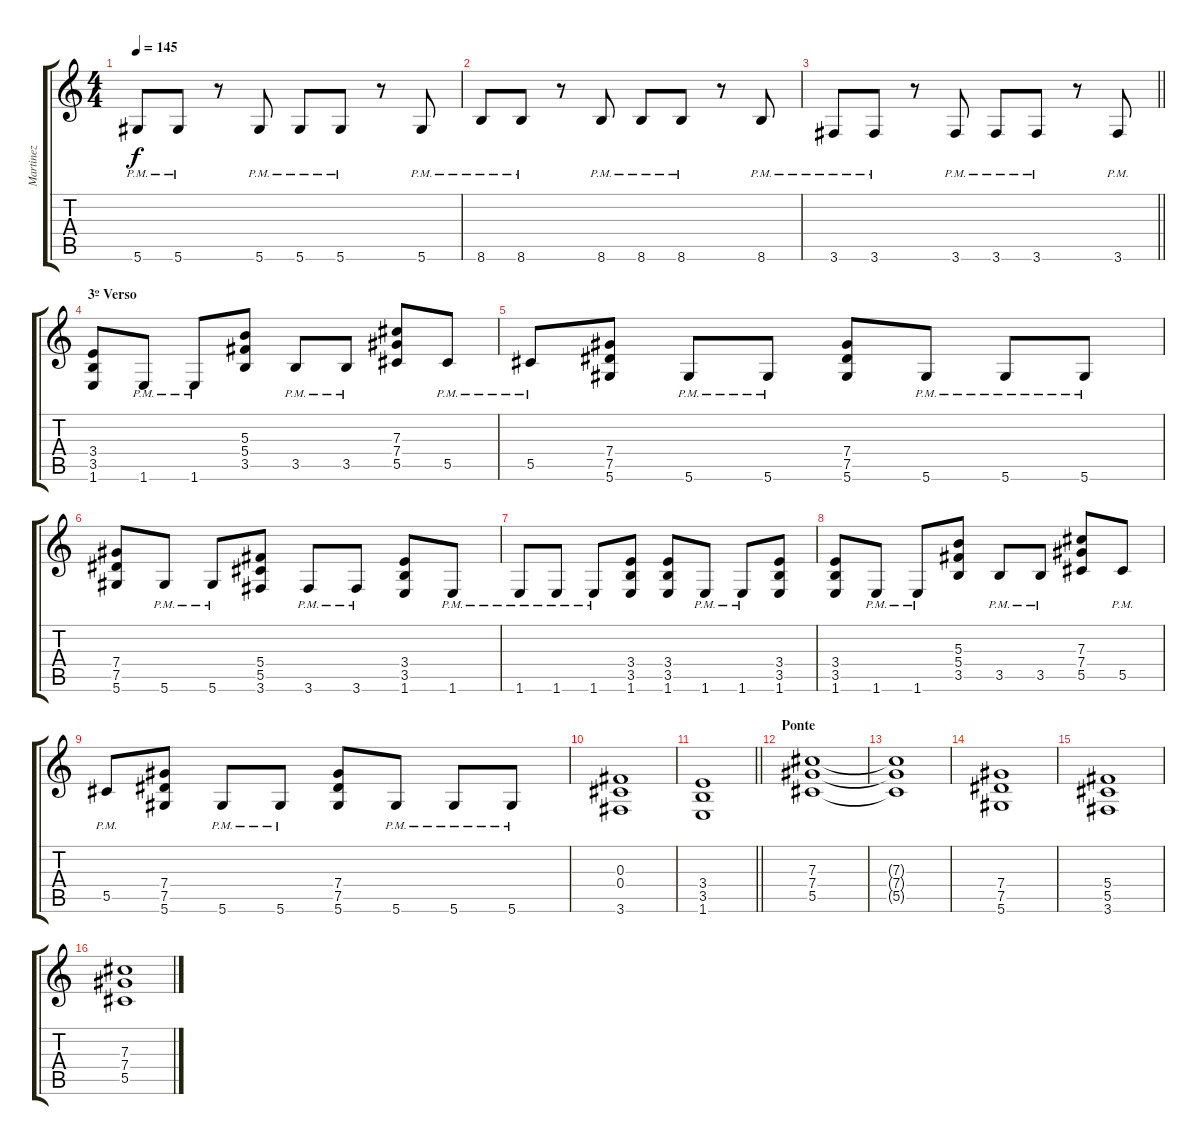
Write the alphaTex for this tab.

\track ("Martinez" "Martinez") {instrument distortionguitar}
\staff {score tabs}
\tuning (Eb4 Bb3 Gb3 Db3 Ab2 Eb2) {hide}
\ts (4 4)
\tempo 145
\clef g2
\ks c
5.6{pm}.8{dy f} 5.6{pm}.8 r.8 5.6{pm}.8 5.6{pm}.8 5.6{pm}.8 r.8 5.6{pm}.8 |
8.6{pm}.8 8.6{pm}.8 r.8 8.6{pm}.8 8.6{pm}.8 8.6{pm}.8 r.8 8.6{pm}.8 |
\barLineRight lightlight
3.6{pm}.8 3.6{pm}.8 r.8 3.6{pm}.8 3.6{pm}.8 3.6{pm}.8 r.8 3.6{pm}.8 |
\section ("" "3º Verso")
(3.4 3.5 1.6).8 1.6{pm}.8 1.6{pm}.8 (5.3 5.4 3.5).8 3.5{pm}.8 3.5{pm}.8 (7.3 7.4 5.5).8 5.5{pm}.8 |
5.5{pm}.8 (7.4 7.5 5.6).8 5.6{pm}.8 5.6{pm}.8 (7.4 7.5 5.6).8 5.6{pm}.8 5.6{pm}.8 5.6{pm}.8 |
(7.4 7.5 5.6).8 5.6{pm}.8 5.6{pm}.8 (5.4 5.5 3.6).8 3.6{pm}.8 3.6{pm}.8 (3.4 3.5 1.6).8 1.6{pm}.8 |
1.6{pm}.8 1.6{pm}.8 1.6{pm}.8 (3.4 3.5 1.6).8 (3.4 3.5 1.6).8 1.6{pm}.8 1.6{pm}.8 (3.4 3.5 1.6).8 |
(3.4 3.5 1.6).8 1.6{pm}.8 1.6{pm}.8 (5.3 5.4 3.5).8 3.5{pm}.8 3.5{pm}.8 (7.3 7.4 5.5).8 5.5{pm}.8 |
5.5{pm}.8 (7.4 7.5 5.6).8 5.6{pm}.8 5.6{pm}.8 (7.4 7.5 5.6).8 5.6{pm}.8 5.6{pm}.8 5.6{pm}.8 |
(0.3 0.4 3.6).1 |
\barLineRight lightlight
(3.4 3.5 1.6).1 |
\section ("" "Ponte")
(7.3 7.4 5.5).1 |
(7.3{t} 7.4{t} 5.5{t}).1 |
(7.4 7.5 5.6).1 |
(5.4 5.5 3.6).1 |
(7.3 7.4 5.5).1
